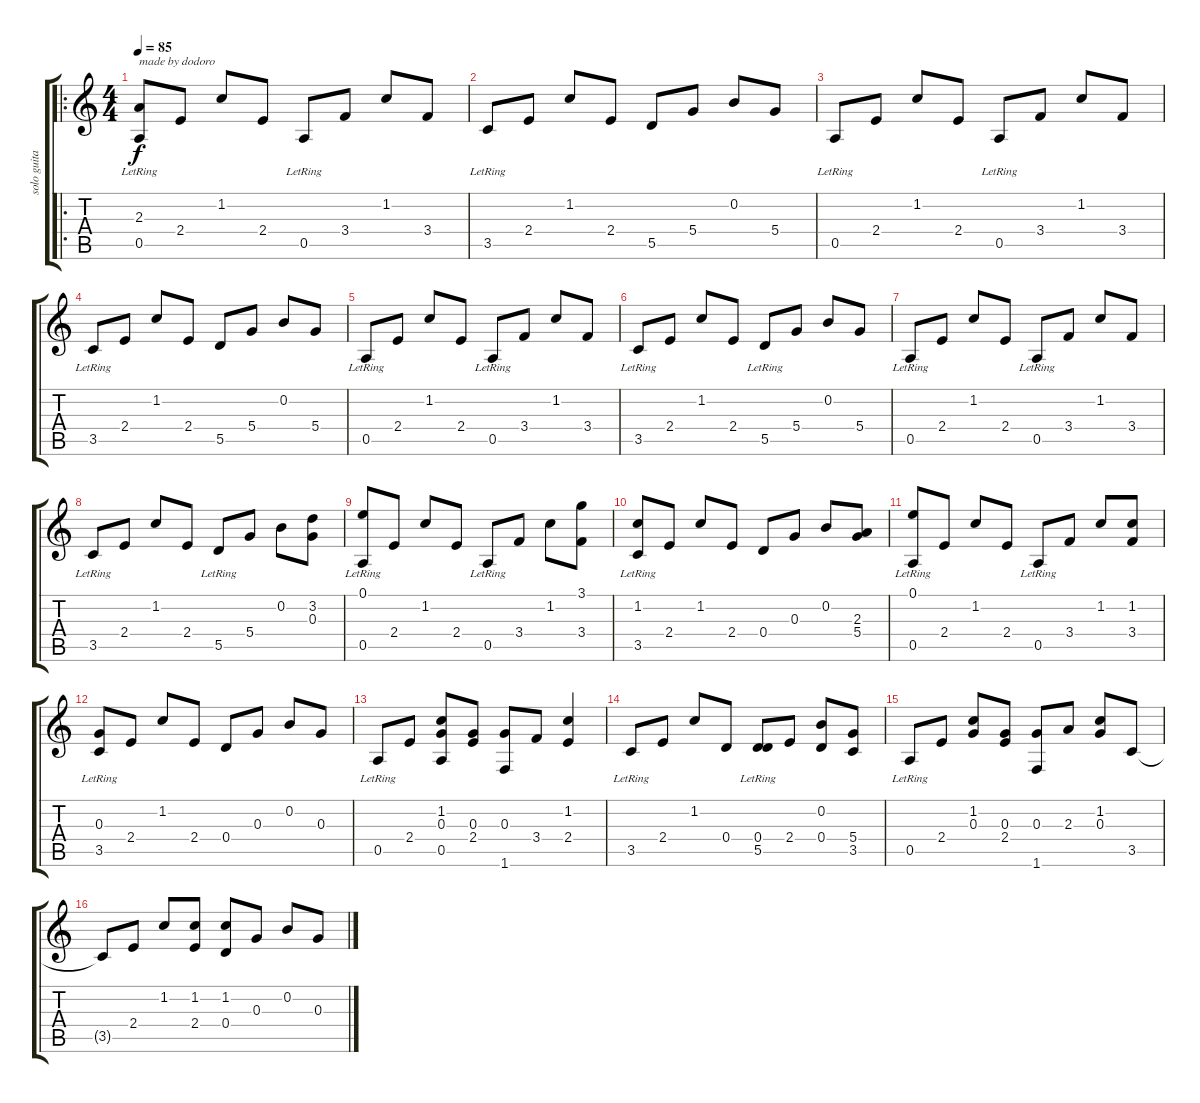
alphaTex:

\track ("solo guitar" "solo guita") {instrument acousticguitarsteel}
\staff {score tabs}
\tuning (E4 B3 G3 D3 A2 E2) {hide}
\ro
\ts (4 4)
\tempo 85
\clef g2
\ks c
(2.3 0.5{lr}).8{txt "made by dodoro" dy f instrument acousticguitarsteel} 2.4.8 1.2.8 2.4.8 0.5{lr}.8 3.4.8 1.2.8 3.4.8 |
3.5{lr}.8 2.4.8 1.2.8 2.4.8 5.5.8 5.4.8 0.2.8 5.4.8 |
0.5{lr}.8 2.4.8 1.2.8 2.4.8 0.5{lr}.8 3.4.8 1.2.8 3.4.8 |
3.5{lr}.8 2.4.8 1.2.8 2.4.8 5.5.8 5.4.8 0.2.8 5.4.8 |
0.5{lr}.8 2.4.8 1.2.8 2.4.8 0.5{lr}.8 3.4.8 1.2.8 3.4.8 |
3.5{lr}.8 2.4.8 1.2.8 2.4.8 5.5{lr}.8 5.4.8 0.2.8 5.4.8 |
0.5{lr}.8 2.4.8 1.2.8 2.4.8 0.5{lr}.8 3.4.8 1.2.8 3.4.8 |
3.5{lr}.8 2.4.8 1.2.8 2.4.8 5.5{lr}.8 5.4.8 0.2.8 (3.2 0.3).8 |
(0.1 0.5{lr}).8 2.4.8 1.2.8 2.4.8 0.5{lr}.8 3.4.8 1.2.8 (3.1 3.4).8 |
(1.2 3.5{lr}).8 2.4.8 1.2.8 2.4.8 0.4.8 0.3.8 0.2.8 (2.3 5.4).8 |
(0.1 0.5{lr}).8 2.4.8 1.2.8 2.4.8 0.5{lr}.8 3.4.8 1.2.8 (1.2 3.4).8 |
(0.3 3.5{lr}).8 2.4.8 1.2.8 2.4.8 0.4.8 0.3.8 0.2.8 0.3.8 |
0.5{lr}.8 2.4.8 (1.2 0.3 0.5).8 (0.3 2.4).8 (0.3 1.6).8 3.4.8 (1.2 2.4).4 |
3.5{lr}.8 2.4.8 1.2.8 0.4.8 (0.4 5.5{lr}).8 2.4.8 (0.2 0.4).8 (5.4 3.5).8 |
0.5{lr}.8 2.4.8 (1.2 0.3).8 (0.3 2.4).8 (0.3 1.6).8 2.3.8 (1.2 0.3).8 3.5.8 |
3.5{t}.8 2.4.8 1.2.8 (1.2 2.4).8 (1.2 0.4).8 0.3.8 0.2.8 0.3.8
